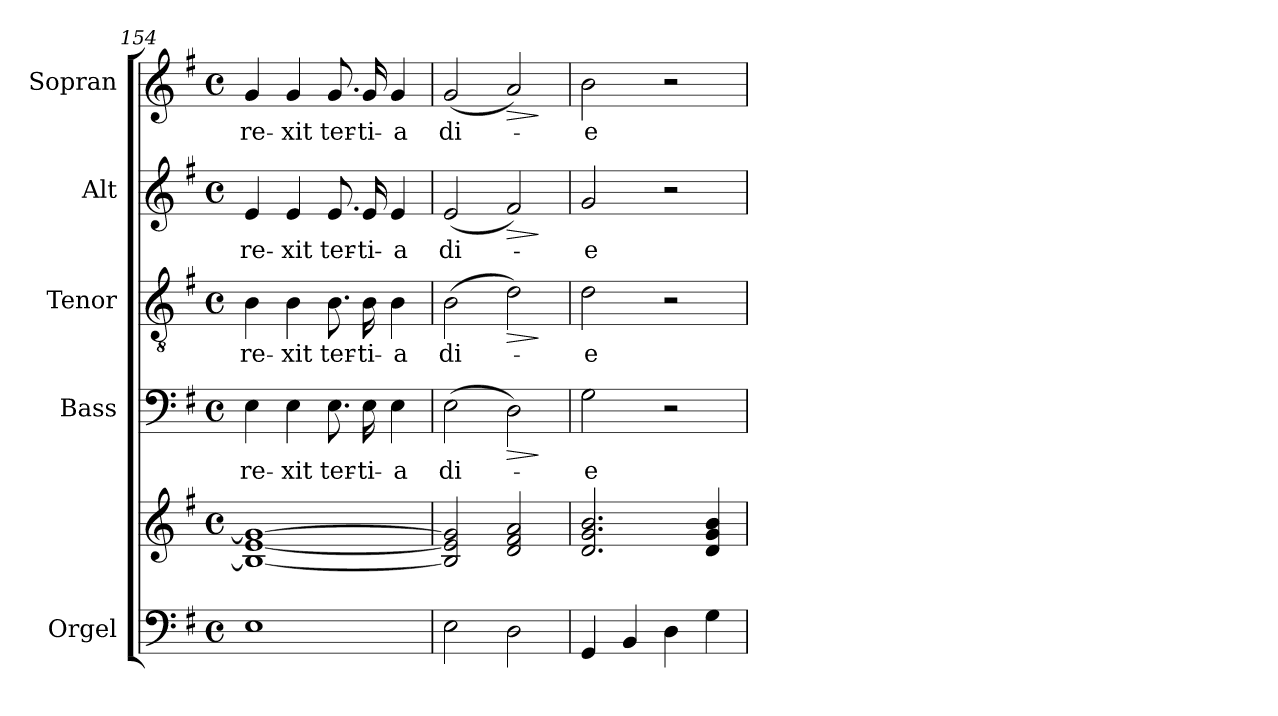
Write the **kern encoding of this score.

**kern	**kern	**kern	**text	**dynam	**kern	**text	**dynam	**kern	**text	**dynam	**kern	**text	**dynam
*part5	*part5	*part4	*part4	*part4	*part3	*part3	*part3	*part2	*part2	*part2	*part1	*part1	*part1
*staff6	*staff5	*staff4	*staff4	*staff4	*staff3	*staff3	*staff3	*staff2	*staff2	*staff2	*staff1	*staff1	*staff1
*I"Orgel	*	*I"Bass	*	*	*I"Tenor	*	*	*I"Alt	*	*	*I"Sopran	*	*
*I'Org.	*	*I'B.	*	*	*I'T.	*	*	*I'A.	*	*	*I'S.	*	*
*clefF4	*clefG2	*clefF4	*	*	*clefGv2	*	*	*clefG2	*	*	*clefG2	*	*
*k[f#]	*k[f#]	*k[f#]	*	*	*k[f#]	*	*	*k[f#]	*	*	*k[f#]	*	*
*G:	*G:	*G:	*	*	*G:	*	*	*G:	*	*	*G:	*	*
*M4/4	*M4/4	*M4/4	*	*	*M4/4	*	*	*M4/4	*	*	*M4/4	*	*
*met(c)	*met(c)	*met(c)	*	*	*met(c)	*	*	*met(c)	*	*	*met(c)	*	*
=154	=154	=154	=154	=154	=154	=154	=154	=154	=154	=154	=154	=154	=154
!	!	!	!LO:LY:b	!	!	!LO:LY:b	!	!	!LO:LY:b	!	!	!LO:LY:b	!
1E	1B_ [1e 1g_	4E\	-re-	.	4B\	-re-	.	4e/	-re-	.	4g/	-re-	.
!	!	!	!LO:LY:b	!	!	!LO:LY:b	!	!	!LO:LY:b	!	!	!LO:LY:b	!
.	.	4E\	-xit	.	4B\	-xit	.	4e/	-xit	.	4g/	-xit	.
!	!	!	!LO:LY:b	!	!	!LO:LY:b	!	!	!LO:LY:b	!	!	!LO:LY:b	!
.	.	8.E\	ter-	.	8.B\	ter-	.	8.e/	ter-	.	8.g/	ter-	.
!	!	!	!LO:LY:b	!	!	!LO:LY:b	!	!	!LO:LY:b	!	!	!LO:LY:b	!
.	.	16E\	-ti-	.	16B\	-ti-	.	16e/	-ti-	.	16g/	-ti-	.
!	!	!	!LO:LY:b	!	!	!LO:LY:b	!	!	!LO:LY:b	!	!	!LO:LY:b	!
.	.	4E\	-a	.	4B\	-a	.	4e/	-a	.	4g/	-a	.
=155	=155	=155	=155	=155	=155	=155	=155	=155	=155	=155	=155	=155	=155
!	!	!	!LO:LY:b	!	!	!LO:LY:b	!	!	!LO:LY:b	!	!	!LO:LY:b	!
2E\	2B/] 2e/] 2g/]	(>2E\	di-	.	(>2B\	di-	.	(<2e/	di-	.	(<2g/	di-	.
!	!	!	!	!LO:HP:b	!	!	!LO:HP:b	!	!	!LO:HP:b	!	!	!LO:HP:b
2D\	2d/ 2f#/ 2a/	2D\)	.	>	2d\)	.	>	2f#/)	.	>	2a/)	.	>
.	.	.	.	]	.	.	]	.	.	]	.	.	]
=156	=156	=156	=156	=156	=156	=156	=156	=156	=156	=156	=156	=156	=156
!	!	!	!LO:LY:b	!	!	!LO:LY:b	!	!	!LO:LY:b	!	!	!LO:LY:b	!
4GG/	2.d/ 2.g/ 2.b/	2G\	-e	.	2d\	-e	.	2g/	-e	.	2b\	-e	.
4BB/	.	.	.	.	.	.	.	.	.	.	.	.	.
4D\	.	2r	.	.	2r	.	.	2r	.	.	2r	.	.
4G\	4d/ 4g/ 4b/	.	.	.	.	.	.	.	.	.	.	.	.
=	=	=	=	=	=	=	=	=	=	=	=	=	=
*-	*-	*-	*-	*-	*-	*-	*-	*-	*-	*-	*-	*-	*-
